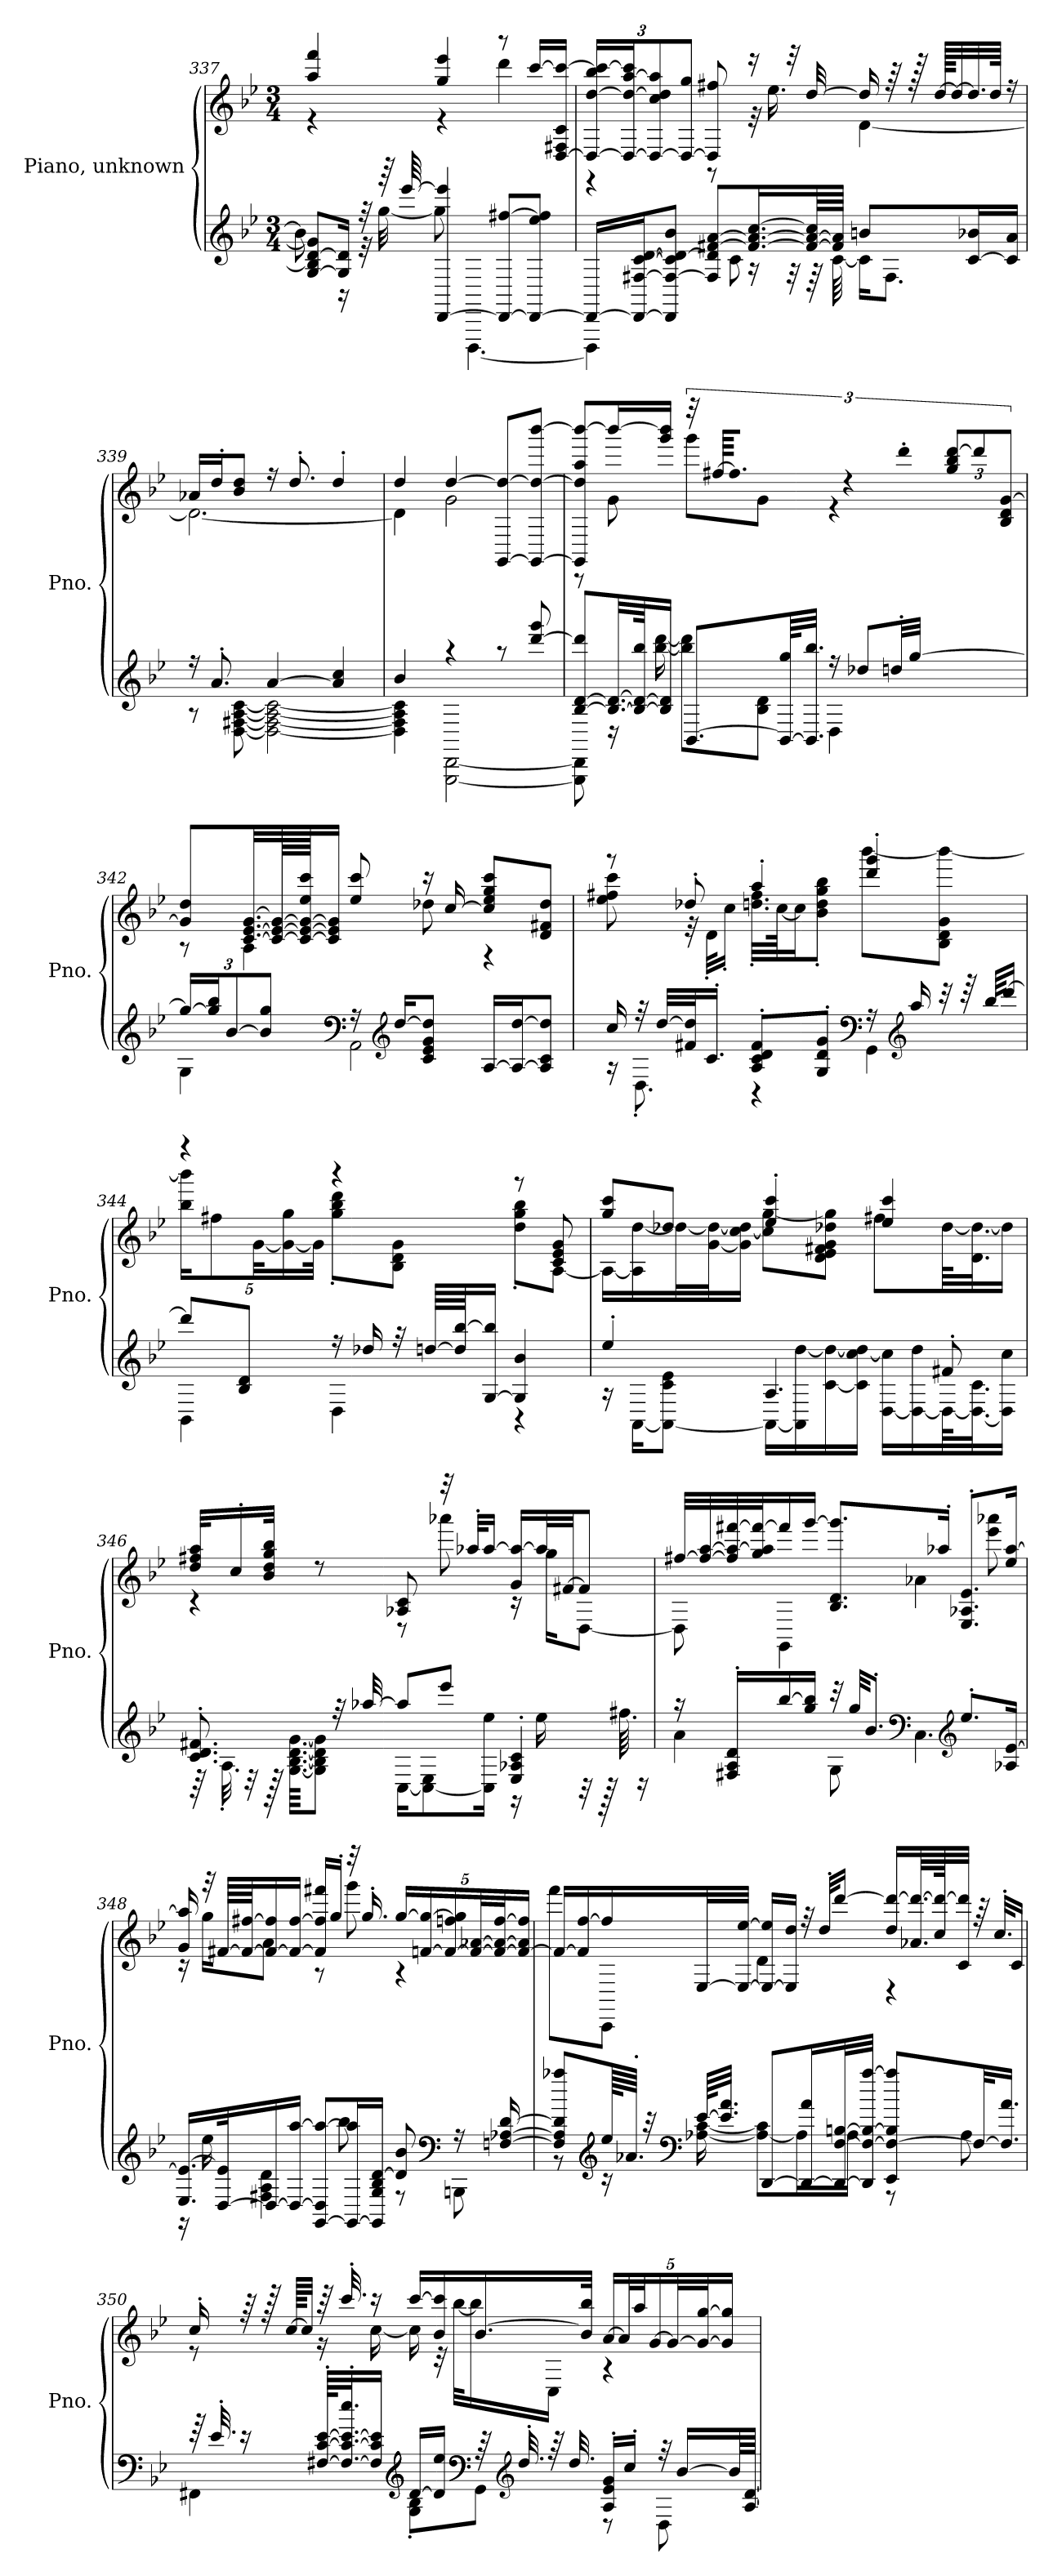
**kern	**kern
*part1	*part1
*staff2	*staff1
*I"Piano, unknown	*
*I'Pno.	*
!!LO:LB:g=z
*clefG2	*clefG2
*k[b-e-]	*k[b-e-]
*M3/4	*M3/4
=337	=337
*^	*^
[8G/ 8B-/] [8d/ 8g/]L	8b-\]	4aa/ 4fff/	4r
16G/] 16d/]Jk	16r	.	.
32r	32r	.	.
64r	[32gg\	.	.
[64eee-/	.	.	.
[4DD/ 4eee-/]	8gg\]	4gg/ 4eee-/	4r
.	[4.DDD\	.	.
8DD/_ [8ff#X/L	.	8r	4ddd\
8DD/_ 8ee-/ 8ff#/]J	.	[16ccc/LL	.
.	.	[16D/ 16F#X/ 16c/ 16ccc/_JJ	.
=338	=338	=338	=338
*	*	*Xbrackettup	*
16DD/LL_	4DDD\]	24D/_ [24dd/ 24bb-/ 24ccc/_LL	4r
.	.	24D/_ 24dd/_ [24aa/ 24ccc/]J	.
16DD/_ [16F#X/ [16c/ [16d/J	.	.	.
.	.	12D/_ 12cc/ 12dd/] 12aa/]	.
8DD/] 8F#/_ 8c/] 8d/_ 8b-/J	.	.	.
.	.	12D/_ 12gg/J	.
8F#/] 8d/] [8f#X/ [8a/L	8c\	8D/] 8ff#X/	8r
16.f#/_ 16.a/_ [16.cc/L	16r	16r	32r
.	.	.	16.ee-\
.	32r	32r	.
64f#/_ 64a/_ 64cc/]LL	64r	[32dd/	.
64f#/] 64a/]JJJJ	[64c\	.	.
8bn/L	16c\KL]	16dd/]	[4d\
.	8.F#\J	64r	.
.	.	128r	.
.	.	[128dd/KKLLL	.
.	.	32dd/_	.
[16c/ 16b-X/L	.	32.dd/]	.
.	.	64dd/JJJk	.
16c/] 16a/JJ	.	16r	.
!!LO:PB:g=z	!!
=339	=339	=339	=339
16r	8r	16a-X/LL	2.d\_
8.a'/	.	16dd'/J	.
.	[8D\ [8F#X\ [8A\ [8c\	8b-/ 8dd/J	.
[4a/	2D\_ 2F#\_ 2A\_ 2c\_	16r	.
.	.	8.dd'/	.
4a/] 4cc/	.	4dd'/	.
=340	=340	=340	=340
4b-/	4D\] 4F#\] 4A\] 4c\]	4dd/	4d\]
4r	[2GGG\ [2DD\	[4dd/	2g\
8r	.	[8GG/ 8dd/_L	.
[8ddd/ 8ggg/	.	8GG/_ 8dd/_ [8bbb-/J	.
=341	=341	=341	=341
[8B-/ [8d/ 8ddd/]L	8GGG\] 8DD\]	8GG/] 8dd/] 8aa/ 8bbb-/_L	8r
32.B-/_ 32.d/_LL	16r	16bbb-/L_	8g\
64B-/_ 64d/_ 64bb-/JK	.	.	.
16B-/] 16d/]JJ	[16bb-\ [16ddd\	16ggg/ 16bbb-/]JJ	.
*	*	*brackettup	*
[8.BB-/L	8bb-\] 8ddd\]L	48r	8ggg\L
.	.	[96ff#X/KKLL	.
.	.	16.ff#/JJ]	.
.	8B-\ 8d\J	16r	8g\J
64BB-/_ 64gg/KLL	.	16ddd'/	.
32.BB-/] 32.bb-/JJJ	.	.	.
*	*	*Xbrackettup	*
16r	4D\	12gg/ 12bb-/ [12ddd/L	4r
8dd-X/L	.	.	.
.	.	12ddd/]	.
.	.	12B-/ 12d/ [12g/J	.
32ddn'/LL	.	.	.
[32gg/JJJ	.	.	.
!!LO:LB:g=z	!!
=342	=342	=342	=342
*Xbrackettup	*	*	*
24gg/LL_	4G\	8g/] 8dd/L	8r
24gg/] 24bb-/J	.	.	.
[12b-/	.	.	.
.	.	[32.c/ [32.e-/ [32.g/LL	4A\
12b-/] 12gg/J	.	.	.
.	.	128c/_ 128e-/_ 128g/_LL	.
.	.	128c/_ 128e-/_ 128g/_ 128ee-/ 128ccc/JJJ	.
.	.	16c/] 16e-/] 16g/]JJ	.
*clefF4	*	*	*
16r	2AA\	8ee-/ 8ccc/	.
*clefG2	*	*	*
[16dd/KL	.	.	.
8c/ 8e-/ 8g/ 8dd/]J	.	16r	8dd-X\
.	.	[16cc/	.
[16A/LL	.	8cc/] 8ee-/ 8gg/ 8ccc/L	4r
16A/_ [16dd/J	.	.	.
8A/] 8c/ 8dd/]J	.	8d/ 8f#X/ 8dd-/J	.
!!LO:LB:g=z	!!
=343	=343	=343	=343
16cc/	16r	8r	8ee-\ 8ff#X\ 8ccc\
32r	8.D'\	.	.
[32dd/LLL	.	.	.
32f#X/ 32dd/]J	.	8dd-X'/	32r
16.c'/JJ	.	.	32d'\KLL
.	.	.	16cc'\JJ
8A/' 8c/' 8d/' 8f#/'L	4r	4aa'/	32.ddn\' 32.ff#\'LLL
.	.	.	[64cc\JK
.	.	.	16cc\J]
8G/' 8d/' 8g/'J	.	.	8b-\' 8dd\' 8gg\' 8bb-\'J
*clefF4	*	*	*
16r	4GG\	4ddd/' 4ggg/'	[8bbb-\L
*clefG2	*	*	*
16aa/	.	.	.
32r	.	.	8B-\ 8d\ 8g\ 8bbb-\_J
64r	.	.	.
64bb-/KKLL	.	.	.
[16ddd/JJ	.	.	.
!!LO:LB:g=z	!!
=344	=344	=344	=344
8ddd/L]	4BB-\	4r	20bb-\ 20bbb-\]KL
.	.	.	10ff#X\
8B-/ 8d/J	.	.	.
.	.	.	[40g\KL
.	.	.	20g\_ 20gg\
.	.	.	40g\JJk]
16r	4D\	4r	8gg\' 8bb-\' 8ddd\'L
16dd-X/	.	.	.
32r	.	.	8B-\ 8d\ 8g\J
[64ddn/LLLL	.	.	.
64dd/] [64bb-/JJ	.	.	.
[16G/ 16bb-/]JJ	.	.	.
4G/] 4b-/	4r	8r	8dd\' 8gg\' 8bb-\'L
.	.	8c/ 8e-/ 8g/	[8A\J
=345	=345	=345	=345
4ee-'/	16r	8gg/ 8ccc/L	16A\LL_
.	[16AA\KL	.	16A\] [16dd\
.	8AA\_ 8c\ 8e-\J	8dd-X/J	32dd\L_
.	.	.	[32g\ 32dd\_J
.	.	.	16g\] [16cc\ 16dd\]JJ
4.A/	16AA\LL_	4ee-/' 4ccc/'	8cc\] [8gg\L
.	16AA\] [16dd\	.	.
.	[16c\ 16dd\_	.	8d\ 8e-\ 8f#X\ 8g\ 8dd-X\ 8gg\]J
.	16c\] [16cc\ 16dd\]JJ	.	.
.	[16D\ 16cc\]LL	4ee-/ 4ccc/	8ff#X\L
.	16D\_ 16dd\	.	.
8f#X'/	64D\KL_	.	[64dd-\KLL
.	32.D\_ 32.c\J	.	32.d\ 32.dd-\_J
.	16D\] 16cc\JJ	.	16dd-\JJ]
!!LO:LB:g=z	!!
=346	=346	=346	=346
8.c/' 8.d/' 8.f#X/'	64r	32dd/ 32ff#X/ 32aa/KLL	4r
.	32.A'\	.	.
.	.	16cc'/	.
.	32r	.	.
.	128r	32b-/ 32dd/ 32gg/ 32bb-/JJk	.
.	[64.G\ [64.B-\ [64.d\ [64.g\KKKL	.	.
.	8G\] 8B-\] 8d\] 8g\]J	8r	.
32r	.	.	.
[32aa-X/	.	.	.
8aa-/L]	[16C\KL	8A-X/ 8c/	8r
.	8C\_ 8E-\	.	.
8eee-/J	.	32r	8aaa-X\
.	.	32aa-X'/KLL	.
.	16C\] 16ee-\Jk	[16aa-/JJ	.
4E-/' 4A-X/' 4c/'	16r	16g/ 16aa-/_LL	16r
.	16ee-\	32aa-/L]	16gg\KL
.	.	[32f#X/JJ	.
.	32r	8f#/J]	[8D\J
.	128r	.	.
.	64.ff#X\	.	.
.	16r	.	.
!!LO:LB:g=z	!!
=347	=347	=347	=347
16r	4a\	[32ff#X/LLL	8D\]
.	.	32ff#/_ [32aa/	.
16F#X/' 16A/' 16d/'LL	.	32ff#/] 32aa/_ [32fff#X/	.
.	.	32gg/ 32aa/] 32fff#/_J	.
[16bb-/	.	16fff#/]	4GG\
16gg/ 16bb-/]JJ	.	[16ggg/JJ	.
32r	8G\	8.B-/ 8.d/ 8.ggg/]L	.
32gg/KKL	.	.	.
8.b-'/J	.	.	.
*clefF4	*	*	*
.	4.C\	.	4a-X\
.	.	16aa-X'/Jk	.
*clefG2	*	*	*
8.ee-'/L	.	8.E-/' 8.A-X/' 8.e-/'L	.
.	.	.	8eee-\ 8aaa-X\
16A-X/ [16e-/Jk	.	16ee-/ [16aa-/Jk	.
!!LO:PB:g=z	!!
=348	=348	=348	=348
16.E-/ 16.e-/_LL	16r	16g/ 16aa-/]	16r
.	16ee-\	32r	16gg\KL
[32D/ 32e-/]K	.	[64f#X/LLLL	.
.	.	64f#/_ [64ff#X/JJ	.
16D/_	4F#X\ 4A\ 4d\	16f#/_ 16ff#/]	8a\J
16D/_ [16aa/JJ	.	16f#/_ [16ff#/JJ	.
[8GG/ 8D/] 8aa/_L	.	16f#/] 16ff#/] 16fff#X/LL	8r
.	.	16gg'/JJ	.
16GG/_ 16aa/]L	8bb-\	32r	8ggg\
.	.	16.gg'/	.
16GG/] 16G/ 16B-/ [16d/JJ	.	.	.
8d/] 8b-/	8r	[20gg/LL	4r
.	.	[20fn/ 20gg/_	.
.	.	20f/_ 20ffn/ 20gg/]	.
*clefF4	*	*	*
16r	8BBBn\	.	.
.	.	40f/_ [40a-X/L	.
.	.	40f/_ 40a-/_ [40ff/J	.
[16Fn/ [16A-X/ [16d/	.	.	.
.	.	20f/_ 20a-/] 20ff/]JJ	.
!!LO:LB:g=z	!!
=349	=349	=349	=349
8F/] 8A-/] 8d/] 8aa-X/L	8r	16f/LL_	8fff\L
.	.	16f/] [16ff/	.
*clefG2	*	*	*
128ee-/KLLL	16r	16ff/]	8CC\J
64.a-X'/JJJJ	.	.	.
32r	.	.	.
*clefF4	*	*	*
[64e-/KLLL	[16A-X\ [16c\	[32E-/L	.
32.e-/] 32.a-/JJJ	.	.	.
.	.	32E-/_ [32ee-/JJJ	.
[8DD/L	8A-\_ 8c\]L	16E-/_ 16ee-/]LL	4d\
.	.	16E-/] 16dd/JJ	.
16DD/_ 16a-/L	16A-\L]	32r	.
.	.	32dd'/KLL	.
32DD/_ [32F/ [32Bn/L	16A-\JJ	[16ddd/JJ	.
32DD/] 32F/_ 32B/_ [32aa-/JJJ	.	.	.
8EE-/ 8F/_ 8B/] 8aa-/]L	8r	16dd/ 16ddd/_LL	4r
.	.	64.a-X/ 64.ddd/_LL	.
.	.	128cc/ 128ddd/_JK	.
.	.	32c/ 32ddd/]JJJ	.
32F/KL_	8A-\	64r	.
.	.	32.cc'/KLL	.
16.F/] 16.a-/JJ	.	.	.
.	.	16c/JJ	.
!!LO:LB:g=z	!!
=350	=350	=350	=350
64r	4FF#X\	16cc'/	8r
32.e-'/	.	.	.
16r	.	64r	.
.	.	128r	.
.	.	[128cc/KKLLL	.
.	.	32cc/JJJ]	.
[64F#X/' [64c/' [64e-/'KLLL	.	64r	16r
32.F#/_' 32.c/_' 32.e-/_' 32.ee-/'J	.	32.ccc'/	.
16F#/] 16c/] 16e-/]JJ	.	16r	[16cc\
*clefG2	*	*	*
[16d/LL	8G\' 8B-\'L	[16ccc/LL	16cc\]
16d/] 16ee-/JJ	.	16b-/ 16ccc/]	32r
.	.	.	[32bb-\KLL
*clefF4	*	*	*
64r	8GG\J	[16.b-/	16bb-\]
*clefG2	*	*	*
32.dd'/	.	.	.
64r	.	.	16C\JJ
32.dd/	.	.	.
.	.	32b-/] 32bb-/JJk	.
16A/' 16e-/' 16g/'LL	8r	[20a/LL	4r
.	.	40a/L]	.
16cc'/JJ	.	.	.
.	.	40aa/J	.
.	.	[20g/	.
32r	8D\	.	.
.	.	40g/L_	.
[16b-/LL	.	.	.
.	.	40g/_ [40gg/J	.
.	.	20g/] 20gg/]JJ	.
64b-/LL]	.	.	.
[64A/ [64d/JJJJ	.	.	.
*v	*v	*	*
*	*v	*v
=	=
*-	*-
